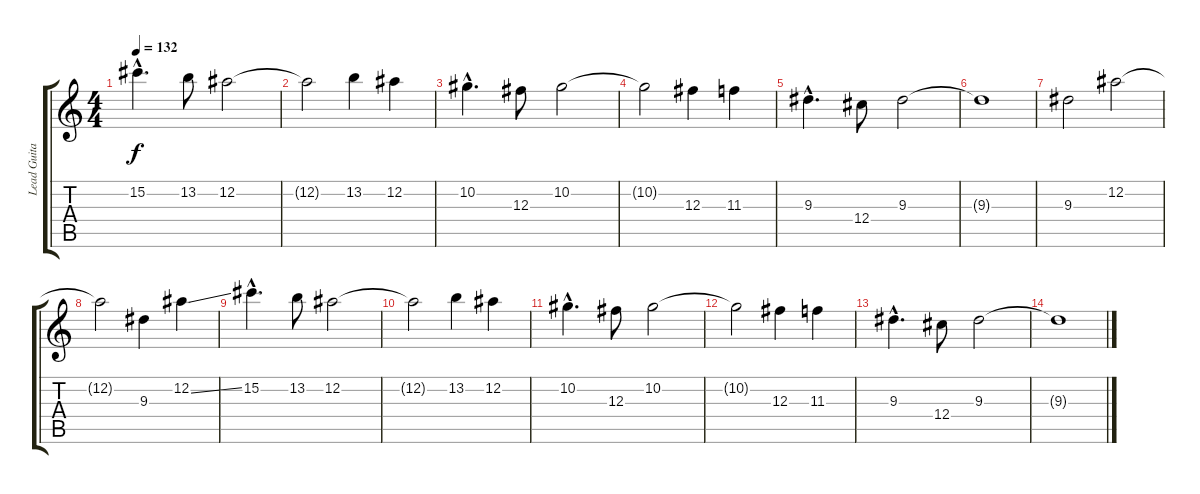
\track ("Lead Guitar" "Lead Guita") {instrument distortionguitar}
\staff {score tabs}
\tuning (Eb4 Bb3 Gb3 Db3 Ab2 Eb2) {hide}
\ts (4 4)
\tempo 132
\clef g2
\ks c
15.2{hac}.4{d dy f volume 8} 13.2.8 12.2.2 |
12.2{t}.2 13.2.4 12.2.4 |
10.2{hac}.4{d volume 6} 12.3.8 10.2.2 |
10.2{t}.2 12.3.4 11.3.4 |
9.3{hac}.4{d} 12.4.8 9.3.2 |
9.3{t}.1 |
9.3.2{volume 4} 12.2.2 |
12.2{t}.2 9.3.4 12.2{ss}.4 |
15.2{hac}.4{d} 13.2.8 12.2.2 |
12.2{t}.2 13.2.4 12.2.4 |
10.2{hac}.4{d volume 2} 12.3.8 10.2.2 |
10.2{t}.2 12.3.4 11.3.4 |
9.3{hac}.4{d} 12.4.8 9.3.2 |
9.3{t}.1
